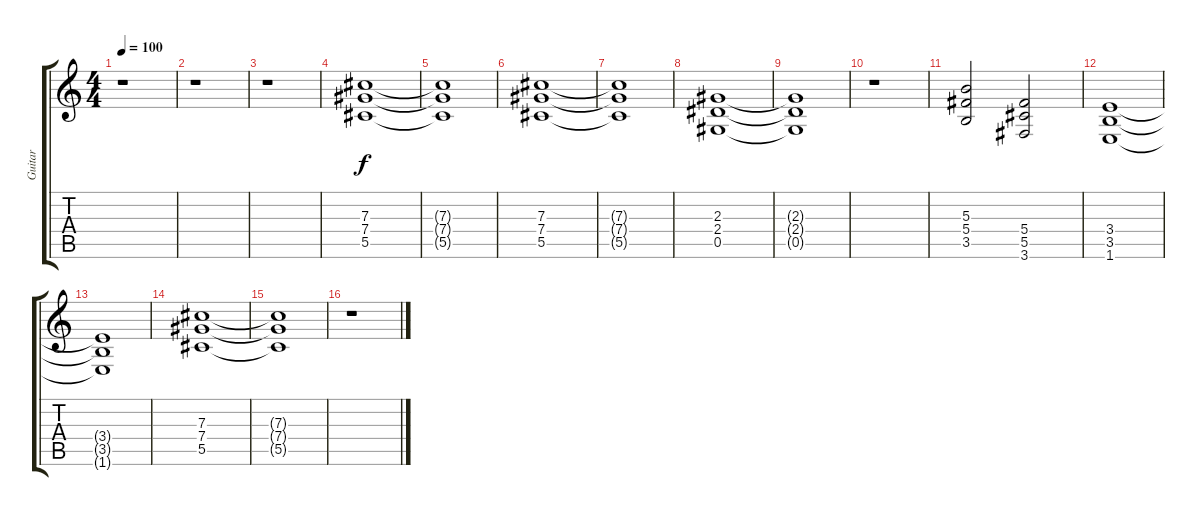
\track ("Guitar" "Guitar") {instrument overdrivenguitar}
\staff {score tabs}
\tuning (Eb4 Bb3 Gb3 Db3 Ab2 Eb2) {hide}
\ts (4 4)
\tempo 100
\clef g2
\ks c
r.1{dy f instrument overdrivenguitar} |
r.1 |
r.1 |
(7.3 7.4 5.5).1 |
(7.3{t} 7.4{t} 5.5{t}).1 |
(7.3 7.4 5.5).1 |
(7.3{t} 7.4{t} 5.5{t}).1 |
(2.3 2.4 0.5).1 |
(2.3{t} 2.4{t} 0.5{t}).1 |
r.1 |
(5.3 5.4 3.5).2 (5.4 5.5 3.6).2 |
(3.4 3.5 1.6).1 |
(3.4{t} 3.5{t} 1.6{t}).1 |
(7.3 7.4 5.5).1 |
(7.3{t} 7.4{t} 5.5{t}).1 |
r.1
